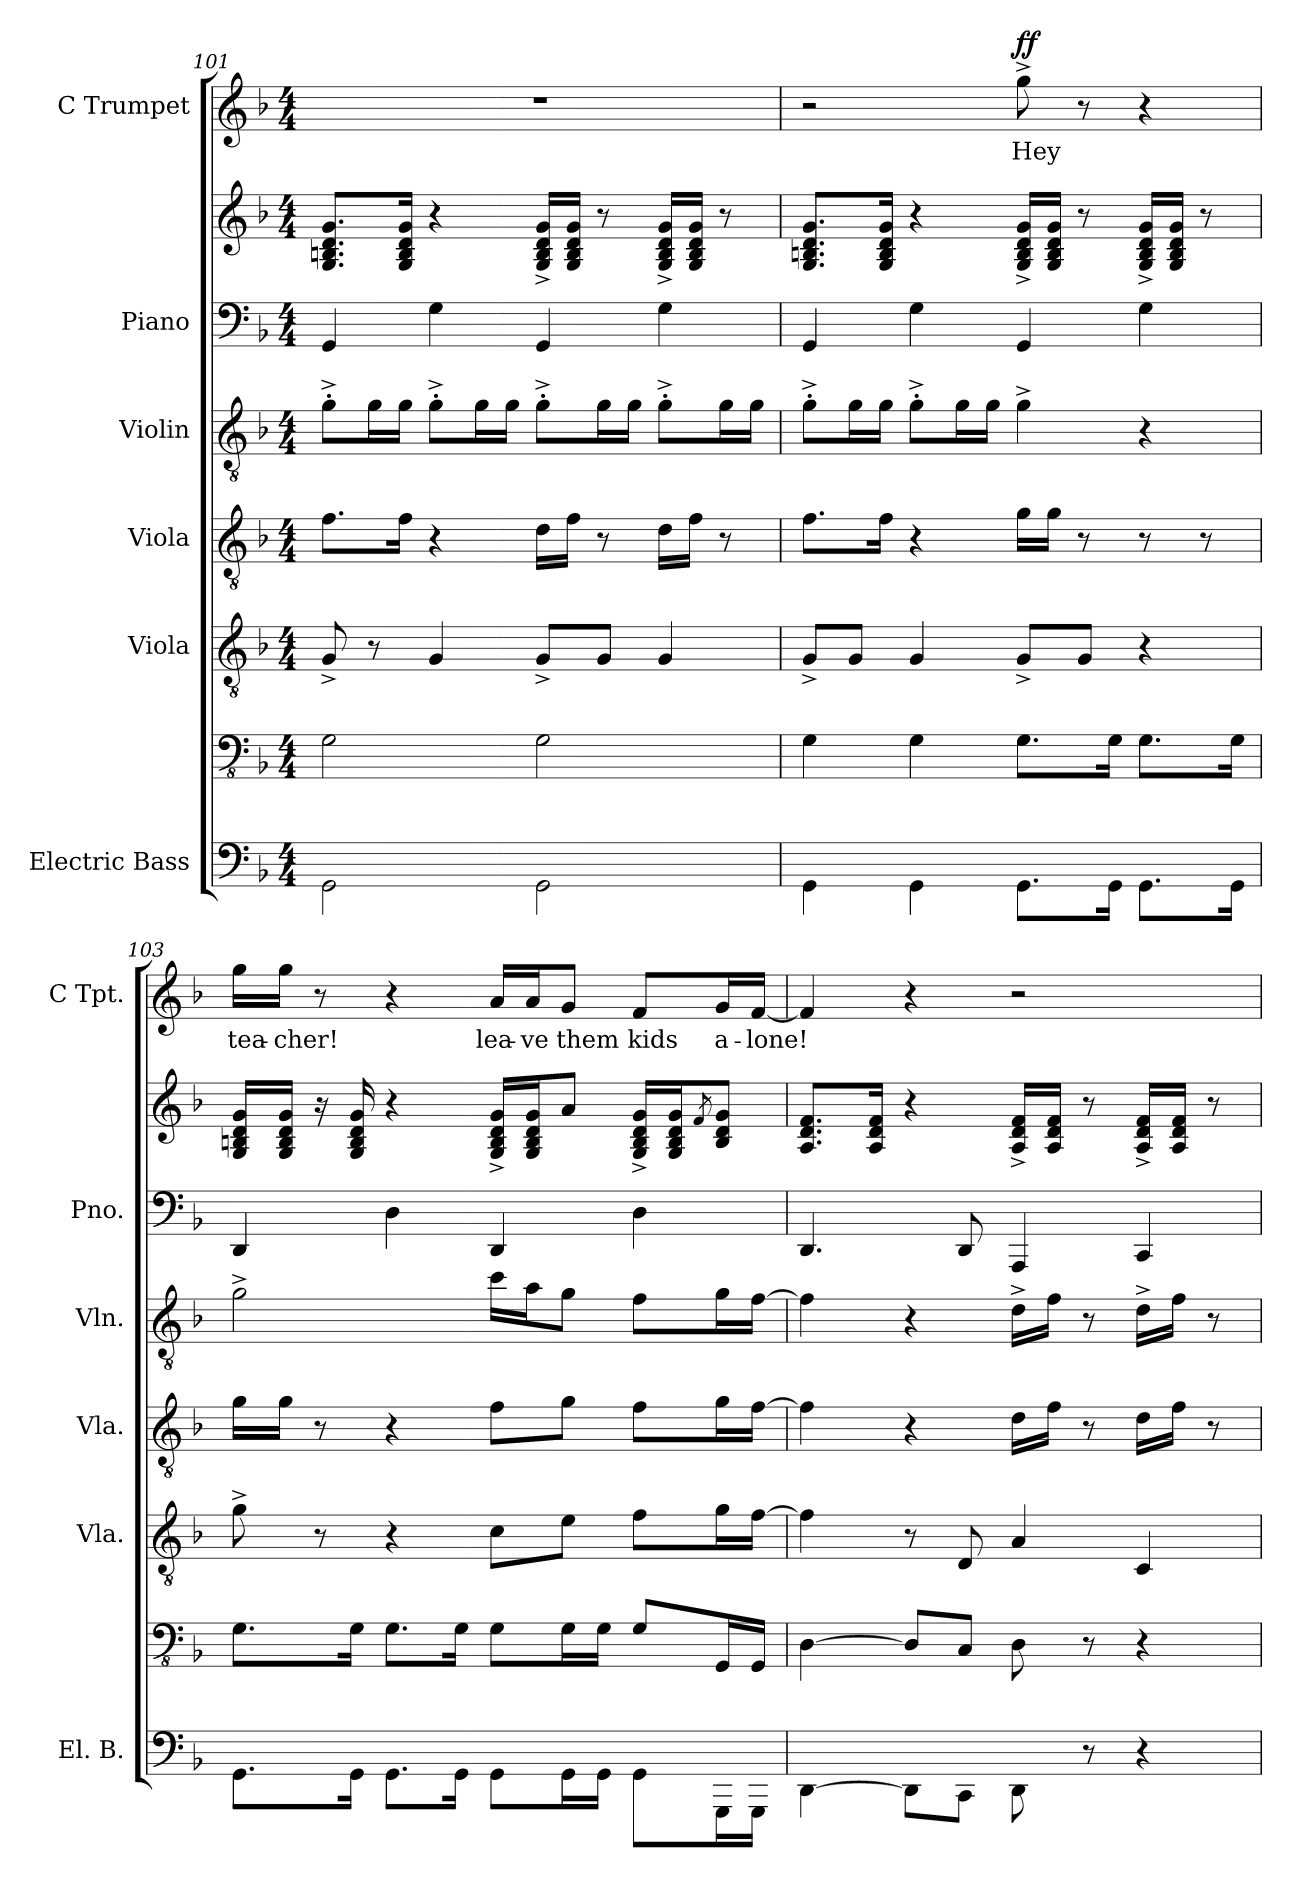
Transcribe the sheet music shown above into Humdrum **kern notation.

**kern	**kern	**kern	**kern	**kern	**kern	**kern	**kern	**text	**dynam
*part6	*part6	*part5	*part4	*part3	*part2	*part2	*part1	*part1	*part1
*staff8	*staff7	*staff6	*staff5	*staff4	*staff3	*staff2	*staff1	*staff1	*staff1
*I"Electric Bass	*	*I"Viola	*I"Viola	*I"Violin	*I"Piano	*	*I"C Trumpet	*	*
*I'El. B.	*	*I'Vla.	*I'Vla.	*I'Vln.	*I'Pno.	*	*I'C Tpt.	*	*
*	*clefFv4	*clefGv2	*clefGv2	*clefGv2	*clefF4	*clefG2	*clefG2	*	*
*k[b-]	*k[b-]	*k[b-]	*k[b-]	*k[b-]	*k[b-]	*k[b-]	*k[b-]	*	*
*M4/4	*M4/4	*M4/4	*M4/4	*M4/4	*M4/4	*M4/4	*M4/4	*	*
=101	=101	=101	=101	=101	=101	=101	=101	=101	=101
2GG\	2GG\	8G^/	8.f\L	8g'^\L	4GG/	8.G/ 8.Bn/ 8.d/ 8.g/L	1r	.	.
.	.	8r	.	16g\L	.	.	.	.	.
.	.	.	16f\Jk	16g\JJ	.	16G/ 16B/ 16d/ 16g/Jk	.	.	.
.	.	4G/	4r	8g'^\L	4G\	4r	.	.	.
.	.	.	.	16g\L	.	.	.	.	.
.	.	.	.	16g\JJ	.	.	.	.	.
2GG\	2GG\	8G^/L	16d\LL	8g'^\L	4GG/	16G/^ 16B/^ 16d/^ 16g/^LL	.	.	.
.	.	.	16f\JJ	.	.	16G/ 16B/ 16d/ 16g/JJ	.	.	.
.	.	8G/J	8r	16g\L	.	8r	.	.	.
.	.	.	.	16g\JJ	.	.	.	.	.
.	.	4G/	16d\LL	8g'^\L	4G\	16G/^ 16B/^ 16d/^ 16g/^LL	.	.	.
.	.	.	16f\JJ	.	.	16G/ 16B/ 16d/ 16g/JJ	.	.	.
.	.	.	8r	16g\L	.	8r	.	.	.
.	.	.	.	16g\JJ	.	.	.	.	.
=102	=102	=102	=102	=102	=102	=102	=102	=102	=102
4GG\	4GG\	8G^/L	8.f\L	8g'^\L	4GG/	8.G/ 8.Bn/ 8.d/ 8.g/L	2r	.	.
.	.	8G/J	.	16g\L	.	.	.	.	.
.	.	.	16f\Jk	16g\JJ	.	16G/ 16B/ 16d/ 16g/Jk	.	.	.
4GG\	4GG\	4G/	4r	8g'^\L	4G\	4r	.	.	.
.	.	.	.	16g\L	.	.	.	.	.
.	.	.	.	16g\JJ	.	.	.	.	.
!	!	!	!	!	!	!	!	!	!LO:DY:b
8.GG\L	8.GG\L	8G^/L	16g\LL	4g^\	4GG/	16G/^ 16B/^ 16d/^ 16g/^LL	8gg^\	Hey	ff
.	.	.	16g\JJ	.	.	16G/ 16B/ 16d/ 16g/JJ	.	.	.
.	.	8G/J	8r	.	.	8r	8r	.	.
16GG\Jk	16GG\Jk	.	.	.	.	.	.	.	.
8.GG\L	8.GG\L	4r	8r	4r	4G\	16G/^ 16B/^ 16d/^ 16g/^LL	4r	.	.
.	.	.	.	.	.	16G/ 16B/ 16d/ 16g/JJ	.	.	.
.	.	.	8r	.	.	8r	.	.	.
16GG\Jk	16GG\Jk	.	.	.	.	.	.	.	.
!!LO:PB:g=z
=103	=103	=103	=103	=103	=103	=103	=103	=103	=103
8.GG\L	8.GG\L	8g^\	16g\LL	2g^\	4DD/	16G/ 16Bn/ 16d/ 16g/LL	16gg\LL	tea-	.
.	.	.	16g\JJ	.	.	16G/ 16B/ 16d/ 16g/JJ	16gg\JJ	-cher!	.
.	.	8r	8r	.	.	16r	8r	.	.
16GG\Jk	16GG\Jk	.	.	.	.	16G/ 16B/ 16d/ 16g/	.	.	.
8.GG\L	8.GG\L	4r	4r	.	4D\	4r	4r	.	.
16GG\Jk	16GG\Jk	.	.	.	.	.	.	.	.
8GG\L	8GG\L	8c\L	8f\L	16cc\LL	4DD/	16G/^ 16B/^ 16d/^ 16g/^LL	16a/LL	lea-	.
.	.	.	.	16a\J	.	16G/ 16B/ 16d/ 16g/J	16a/J	-ve	.
16GG\L	16GG\L	8e\J	8g\J	8g\J	.	8a/J	8g/J	them	.
16GG\JJ	16GG\JJ	.	.	.	.	.	.	.	.
8GG\L	8GG/L	8f\L	8f\L	8f\L	4D\	16G/^ 16B/^ 16d/^ 16g/^LL	8f/L	kids	.
.	.	.	.	.	.	16G/ 16B/ 16d/ 16g/J	.	.	.
.	.	.	.	.	.	8qf/	.	.	.
16GGG\L	16GGG/L	16g\L	16g\L	16g\L	.	8B/ 8d/ 8g/J	16g/L	a-	.
16GGG\JJ	16GGG/JJ	[16f\JJ	[16f\JJ	[16f\JJ	.	.	[16f/JJ	-lone!	.
=104	=104	=104	=104	=104	=104	=104	=104	=104	=104
[4DD\	[4DD\	4f\]	4f\]	4f\]	4.DD/	8.A/ 8.d/ 8.f/L	4f/]	.	.
.	.	.	.	.	.	16A/ 16d/ 16f/Jk	.	.	.
8DD\L]	8DD/L]	8r	4r	4r	.	4r	4r	.	.
8CC\J	8CC/J	8D/	.	.	8DD/	.	.	.	.
8DD\	8DD\	4A/	16d\LL	16d^\LL	4AAA/	16A/^ 16d/^ 16f/^LL	2r	.	.
.	.	.	16f\JJ	16f\JJ	.	16A/ 16d/ 16f/JJ	.	.	.
8r	8r	.	8r	8r	.	8r	.	.	.
4r	4r	4C/	16d\LL	16d^\LL	4CC/	16A/^ 16d/^ 16f/^LL	.	.	.
.	.	.	16f\JJ	16f\JJ	.	16A/ 16d/ 16f/JJ	.	.	.
.	.	.	8r	8r	.	8r	.	.	.
=	=	=	=	=	=	=	=	=	=
*-	*-	*-	*-	*-	*-	*-	*-	*-	*-
